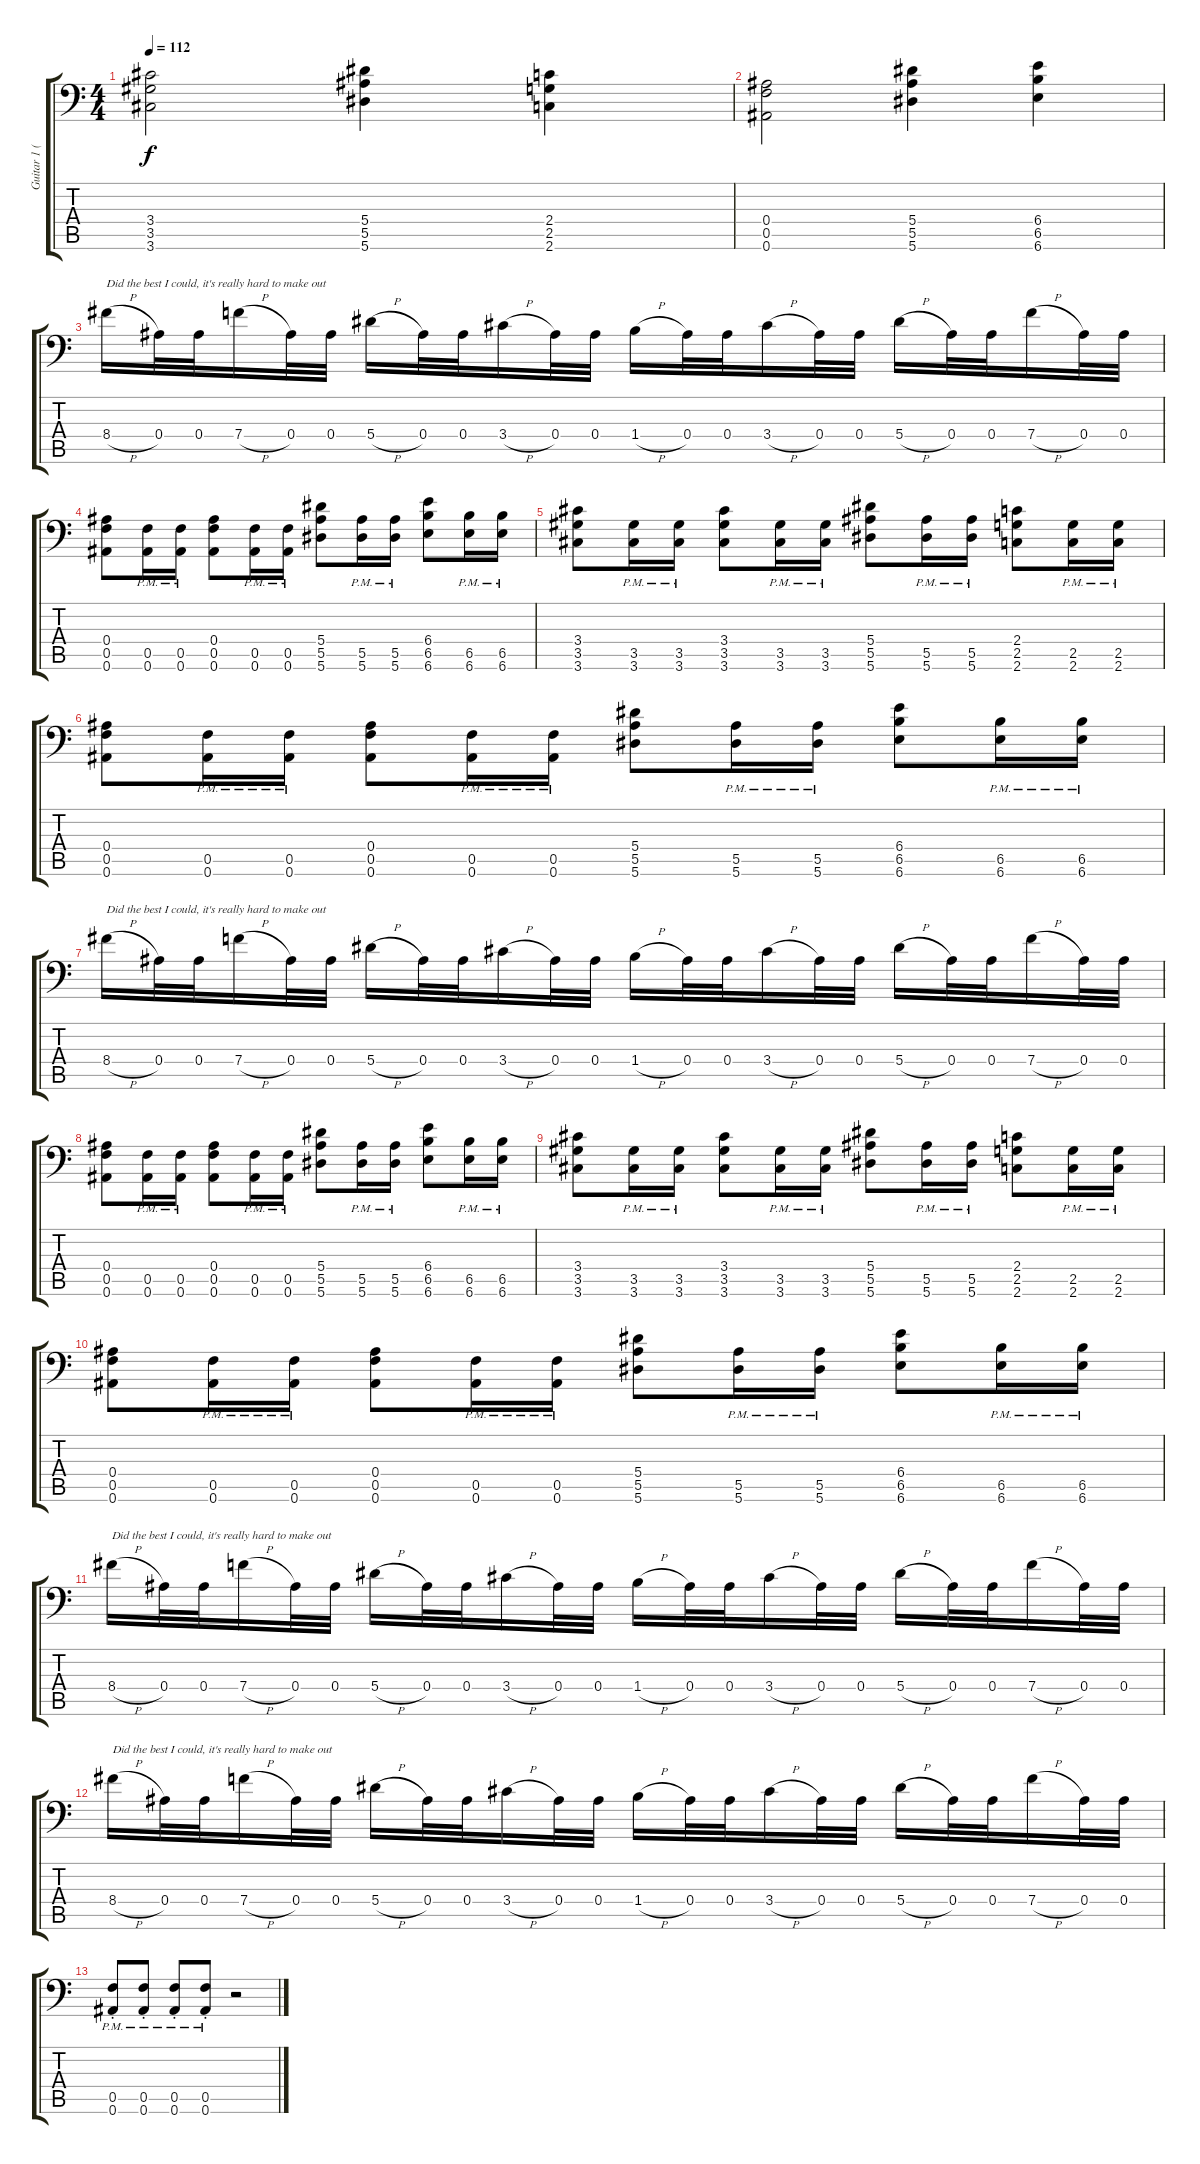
\track ("Guitar 1 (Left)" "Guitar 1 (") {instrument distortionguitar}
\staff {score tabs}
\tuning (C4 G3 Eb3 Bb2 F2 Bb1) {hide}
\ts (4 4)
\tempo 112
\clef f4
\ks c
(3.4 3.5 3.6).2{dy f} (5.4 5.5 5.6).4 (2.4 2.5 2.6).4 |
(0.4 0.5 0.6).2 (5.4 5.5 5.6).4 (6.4 6.5 6.6).4 |
8.4{h}.16{txt "Did the best I could, it's really hard to make out"} 0.4.32 0.4.32 7.4{h}.16 0.4.32 0.4.32 5.4{h}.16 0.4.32 0.4.32 3.4{h}.16 0.4.32 0.4.32 1.4{h}.16 0.4.32 0.4.32 3.4{h}.16 0.4.32 0.4.32 5.4{h}.16 0.4.32 0.4.32 7.4{h}.16 0.4.32 0.4.32 |
(0.4 0.5 0.6).8 (0.5{pm} 0.6{pm}).16 (0.5{pm} 0.6{pm}).16 (0.4 0.5 0.6).8 (0.5{pm} 0.6{pm}).16 (0.5{pm} 0.6{pm}).16 (5.4 5.5 5.6).8 (5.5{pm} 5.6{pm}).16 (5.5{pm} 5.6{pm}).16 (6.4 6.5 6.6).8 (6.5{pm} 6.6{pm}).16 (6.5{pm} 6.6{pm}).16 |
(3.4 3.5 3.6).8 (3.5{pm} 3.6{pm}).16 (3.5{pm} 3.6{pm}).16 (3.4 3.5 3.6).8 (3.5{pm} 3.6{pm}).16 (3.5{pm} 3.6{pm}).16 (5.4 5.5 5.6).8 (5.5{pm} 5.6{pm}).16 (5.5{pm} 5.6{pm}).16 (2.4 2.5 2.6).8 (2.5{pm} 2.6{pm}).16 (2.5{pm} 2.6{pm}).16 |
(0.4 0.5 0.6).8 (0.5{pm} 0.6{pm}).16 (0.5{pm} 0.6{pm}).16 (0.4 0.5 0.6).8 (0.5{pm} 0.6{pm}).16 (0.5{pm} 0.6{pm}).16 (5.4 5.5 5.6).8 (5.5{pm} 5.6{pm}).16 (5.5{pm} 5.6{pm}).16 (6.4 6.5 6.6).8 (6.5{pm} 6.6{pm}).16 (6.5{pm} 6.6{pm}).16 |
8.4{h}.16{txt "Did the best I could, it's really hard to make out"} 0.4.32 0.4.32 7.4{h}.16 0.4.32 0.4.32 5.4{h}.16 0.4.32 0.4.32 3.4{h}.16 0.4.32 0.4.32 1.4{h}.16 0.4.32 0.4.32 3.4{h}.16 0.4.32 0.4.32 5.4{h}.16 0.4.32 0.4.32 7.4{h}.16 0.4.32 0.4.32 |
(0.4 0.5 0.6).8 (0.5{pm} 0.6{pm}).16 (0.5{pm} 0.6{pm}).16 (0.4 0.5 0.6).8 (0.5{pm} 0.6{pm}).16 (0.5{pm} 0.6{pm}).16 (5.4 5.5 5.6).8 (5.5{pm} 5.6{pm}).16 (5.5{pm} 5.6{pm}).16 (6.4 6.5 6.6).8 (6.5{pm} 6.6{pm}).16 (6.5{pm} 6.6{pm}).16 |
(3.4 3.5 3.6).8 (3.5{pm} 3.6{pm}).16 (3.5{pm} 3.6{pm}).16 (3.4 3.5 3.6).8 (3.5{pm} 3.6{pm}).16 (3.5{pm} 3.6{pm}).16 (5.4 5.5 5.6).8 (5.5{pm} 5.6{pm}).16 (5.5{pm} 5.6{pm}).16 (2.4 2.5 2.6).8 (2.5{pm} 2.6{pm}).16 (2.5{pm} 2.6{pm}).16 |
(0.4 0.5 0.6).8 (0.5{pm} 0.6{pm}).16 (0.5{pm} 0.6{pm}).16 (0.4 0.5 0.6).8 (0.5{pm} 0.6{pm}).16 (0.5{pm} 0.6{pm}).16 (5.4 5.5 5.6).8 (5.5{pm} 5.6{pm}).16 (5.5{pm} 5.6{pm}).16 (6.4 6.5 6.6).8 (6.5{pm} 6.6{pm}).16 (6.5{pm} 6.6{pm}).16 |
8.4{h}.16{txt "Did the best I could, it's really hard to make out"} 0.4.32 0.4.32 7.4{h}.16 0.4.32 0.4.32 5.4{h}.16 0.4.32 0.4.32 3.4{h}.16 0.4.32 0.4.32 1.4{h}.16 0.4.32 0.4.32 3.4{h}.16 0.4.32 0.4.32 5.4{h}.16 0.4.32 0.4.32 7.4{h}.16 0.4.32 0.4.32 |
8.4{h}.16{txt "Did the best I could, it's really hard to make out"} 0.4.32 0.4.32 7.4{h}.16 0.4.32 0.4.32 5.4{h}.16 0.4.32 0.4.32 3.4{h}.16 0.4.32 0.4.32 1.4{h}.16 0.4.32 0.4.32 3.4{h}.16 0.4.32 0.4.32 5.4{h}.16 0.4.32 0.4.32 7.4{h}.16 0.4.32 0.4.32 |
(0.5{pm st} 0.6{pm st}).8 (0.5{pm st} 0.6{pm st}).8 (0.5{pm st} 0.6{pm st}).8 (0.5{pm st} 0.6{pm st}).8 r.2
